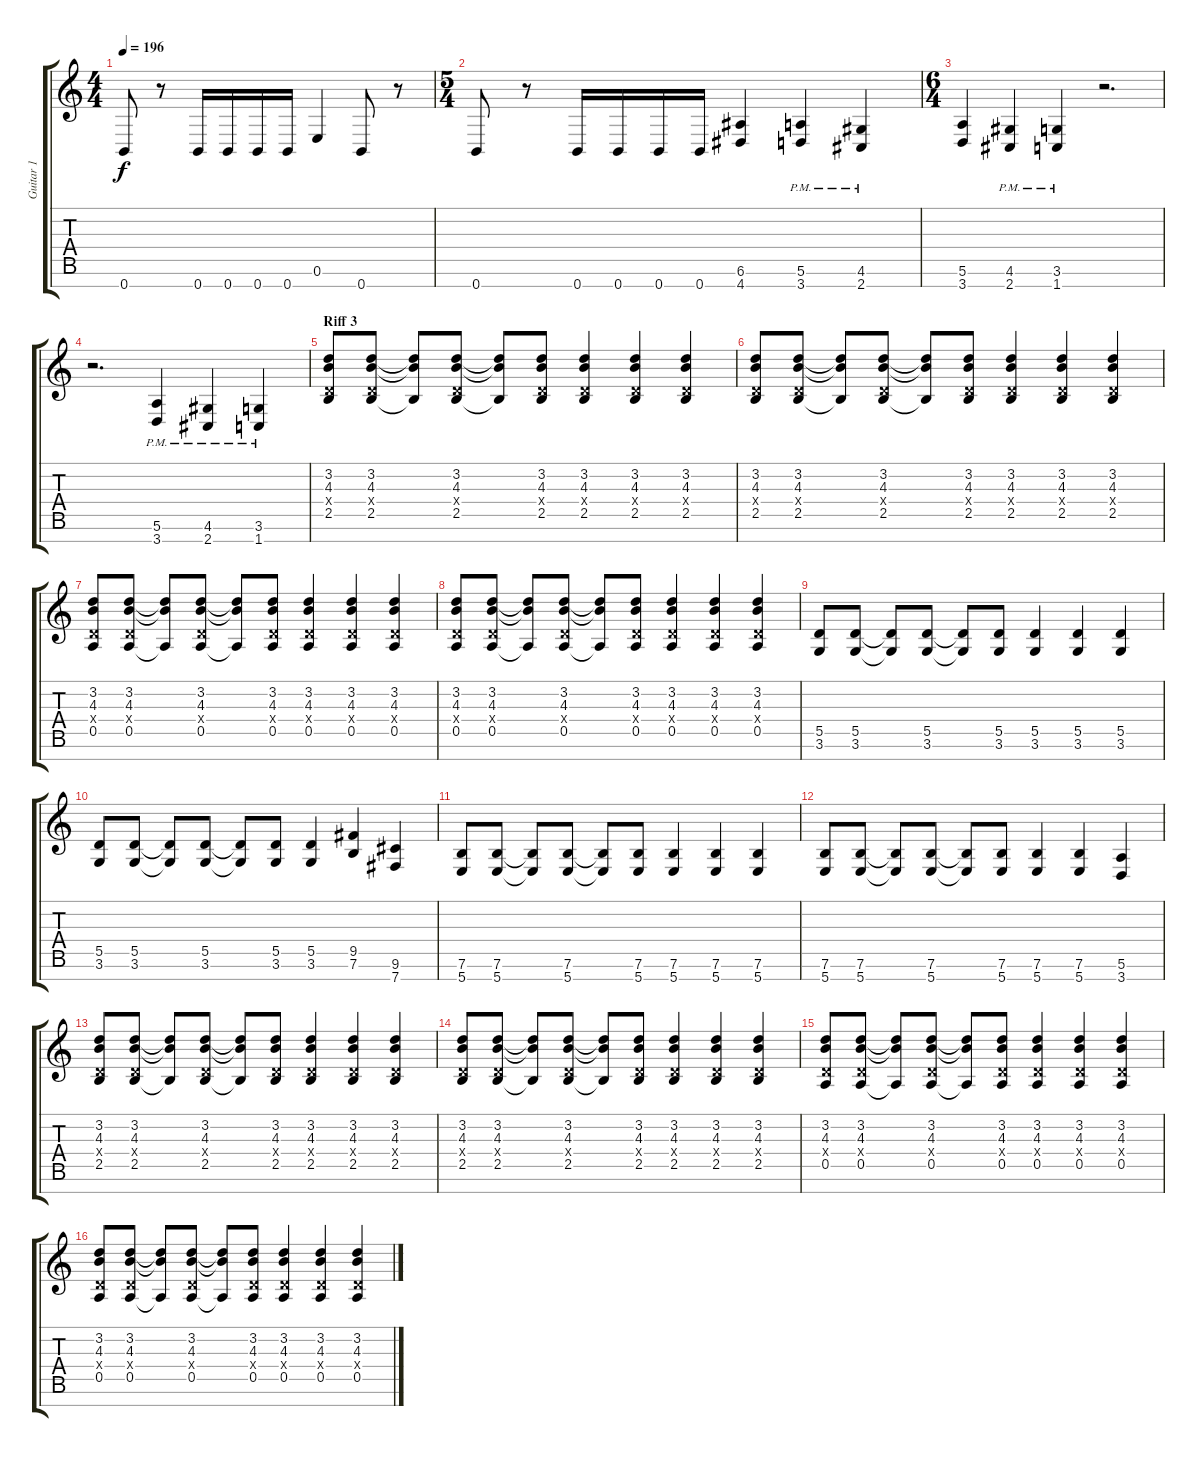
\track ("Guitar 1" "Guitar 1") {instrument overdrivenguitar}
\staff {score tabs}
\tuning (E4 B3 G3 D3 A2 E2 B1) {hide}
\ts (4 4)
\tempo 196
\clef g2
\ks c
0.7.8{dy f} r.8 0.7.16 0.7.16 0.7.16 0.7.16 0.6.4 0.7.8 r.8 |
\ts (5 4)
0.7.8 r.8 0.7.16 0.7.16 0.7.16 0.7.16 (6.6 4.7).4 (5.6{pm} 3.7{pm}).4 (4.6{pm} 2.7{pm}).4 |
\ts (6 4)
(5.6 3.7).4 (4.6{pm} 2.7{pm}).4 (3.6{pm} 1.7{pm}).4 r.2{d} |
r.2{d} (5.6{pm} 3.7{pm}).4 (4.6{pm} 2.7{pm}).4 (3.6{pm} 1.7{pm}).4 |
\section ("" "Riff 3")
(3.2 4.3 0.4{x} 2.5).8 (3.2 4.3 0.4{x} 2.5).8 (3.2{t} 4.3{t} 2.5{t}).8 (3.2 4.3 0.4{x} 2.5).8 (3.2{t} 4.3{t} 2.5{t}).8 (3.2 4.3 0.4{x} 2.5).8 (3.2 4.3 0.4{x} 2.5).4 (3.2 4.3 0.4{x} 2.5).4 (3.2 4.3 0.4{x} 2.5).4 |
(3.2 4.3 0.4{x} 2.5).8 (3.2 4.3 0.4{x} 2.5).8 (3.2{t} 4.3{t} 2.5{t}).8 (3.2 4.3 0.4{x} 2.5).8 (3.2{t} 4.3{t} 2.5{t}).8 (3.2 4.3 0.4{x} 2.5).8 (3.2 4.3 0.4{x} 2.5).4 (3.2 4.3 0.4{x} 2.5).4 (3.2 4.3 0.4{x} 2.5).4 |
(3.2 4.3 0.4{x} 0.5).8 (3.2 4.3 0.4{x} 0.5).8 (3.2{t} 4.3{t} 0.5{t}).8 (3.2 4.3 0.4{x} 0.5).8 (3.2{t} 4.3{t} 0.5{t}).8 (3.2 4.3 0.4{x} 0.5).8 (3.2 4.3 0.4{x} 0.5).4 (3.2 4.3 0.4{x} 0.5).4 (3.2 4.3 0.4{x} 0.5).4 |
(3.2 4.3 0.4{x} 0.5).8 (3.2 4.3 0.4{x} 0.5).8 (3.2{t} 4.3{t} 0.5{t}).8 (3.2 4.3 0.4{x} 0.5).8 (3.2{t} 4.3{t} 0.5{t}).8 (3.2 4.3 0.4{x} 0.5).8 (3.2 4.3 0.4{x} 0.5).4 (3.2 4.3 0.4{x} 0.5).4 (3.2 4.3 0.4{x} 0.5).4 |
(5.5 3.6).8 (5.5 3.6).8 (5.5{t} 3.6{t}).8 (5.5 3.6).8 (5.5{t} 3.6{t}).8 (5.5 3.6).8 (5.5 3.6).4 (5.5 3.6).4 (5.5 3.6).4 |
(5.5 3.6).8 (5.5 3.6).8 (5.5{t} 3.6{t}).8 (5.5 3.6).8 (5.5{t} 3.6{t}).8 (5.5 3.6).8 (5.5 3.6).4 (9.5 7.6).4 (9.6 7.7).4 |
(7.6 5.7).8 (7.6 5.7).8 (7.6{t} 5.7{t}).8 (7.6 5.7).8 (7.6{t} 5.7{t}).8 (7.6 5.7).8 (7.6 5.7).4 (7.6 5.7).4 (7.6 5.7).4 |
(7.6 5.7).8 (7.6 5.7).8 (7.6{t} 5.7{t}).8 (7.6 5.7).8 (7.6{t} 5.7{t}).8 (7.6 5.7).8 (7.6 5.7).4 (7.6 5.7).4 (5.6 3.7).4 |
(3.2 4.3 0.4{x} 2.5).8 (3.2 4.3 0.4{x} 2.5).8 (3.2{t} 4.3{t} 2.5{t}).8 (3.2 4.3 0.4{x} 2.5).8 (3.2{t} 4.3{t} 2.5{t}).8 (3.2 4.3 0.4{x} 2.5).8 (3.2 4.3 0.4{x} 2.5).4 (3.2 4.3 0.4{x} 2.5).4 (3.2 4.3 0.4{x} 2.5).4 |
(3.2 4.3 0.4{x} 2.5).8 (3.2 4.3 0.4{x} 2.5).8 (3.2{t} 4.3{t} 2.5{t}).8 (3.2 4.3 0.4{x} 2.5).8 (3.2{t} 4.3{t} 2.5{t}).8 (3.2 4.3 0.4{x} 2.5).8 (3.2 4.3 0.4{x} 2.5).4 (3.2 4.3 0.4{x} 2.5).4 (3.2 4.3 0.4{x} 2.5).4 |
(3.2 4.3 0.4{x} 0.5).8 (3.2 4.3 0.4{x} 0.5).8 (3.2{t} 4.3{t} 0.5{t}).8 (3.2 4.3 0.4{x} 0.5).8 (3.2{t} 4.3{t} 0.5{t}).8 (3.2 4.3 0.4{x} 0.5).8 (3.2 4.3 0.4{x} 0.5).4 (3.2 4.3 0.4{x} 0.5).4 (3.2 4.3 0.4{x} 0.5).4 |
(3.2 4.3 0.4{x} 0.5).8 (3.2 4.3 0.4{x} 0.5).8 (3.2{t} 4.3{t} 0.5{t}).8 (3.2 4.3 0.4{x} 0.5).8 (3.2{t} 4.3{t} 0.5{t}).8 (3.2 4.3 0.4{x} 0.5).8 (3.2 4.3 0.4{x} 0.5).4 (3.2 4.3 0.4{x} 0.5).4 (3.2 4.3 0.4{x} 0.5).4
